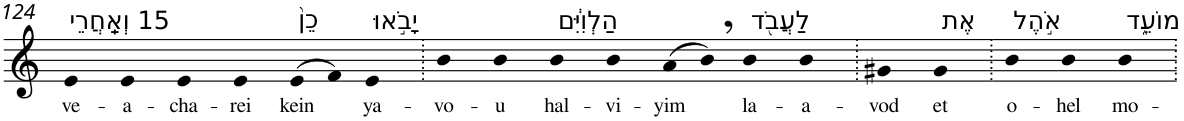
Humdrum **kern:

**kern	**text
*part1	*part1
*staff1	*staff1
*I"Piano	*
*I'Pno	*
!!LO:PB:g=z
*clefG2	*
*k[]	*
=124	=124
!LO:TX:a:t=15 וְאַֽחֲרֵי	!
!	!LO:LY:b
4e	ve-
!	!LO:LY:b
4e	-a-
!	!LO:LY:b
4e	-cha-
!	!LO:LY:b
4e	-rei
!LO:TX:a:t=כֵן֙	!
!	!LO:LY:b
(>8e	kein
8f)	.
!LO:TX:a:t=יָבֹ֣אוּ	!
!	!LO:LY:b
4e	ya-
=125.	=125.
!	!LO:LY:b
4b	-vo-
!	!LO:LY:b
4b	-u
!LO:TX:a:t=הַלְוִיִּ֔ם	!
!	!LO:LY:b
4b	hal-
!	!LO:LY:b
4b	-vi-
!	!LO:LY:b
(>8a	-yim
8b,)	.
!LO:TX:a:t=לַעֲבֹ֖ד	!
!	!LO:LY:b
4b	la-
!	!LO:LY:b
4b	-a-
=126.	=126.
!	!LO:LY:b
4g#X	-vod
!LO:TX:a:t=אֶת	!
!	!LO:LY:b
4g#	et
=127.	=127.
!LO:TX:a:t=אֹ֣הֶל	!
!	!LO:LY:b
4b	o-
!	!LO:LY:b
4b	-hel
!LO:TX:a:t=מוֹעֵ֑ד	!
!	!LO:LY:b
4b	mo-
=.	=.
*-	*-
